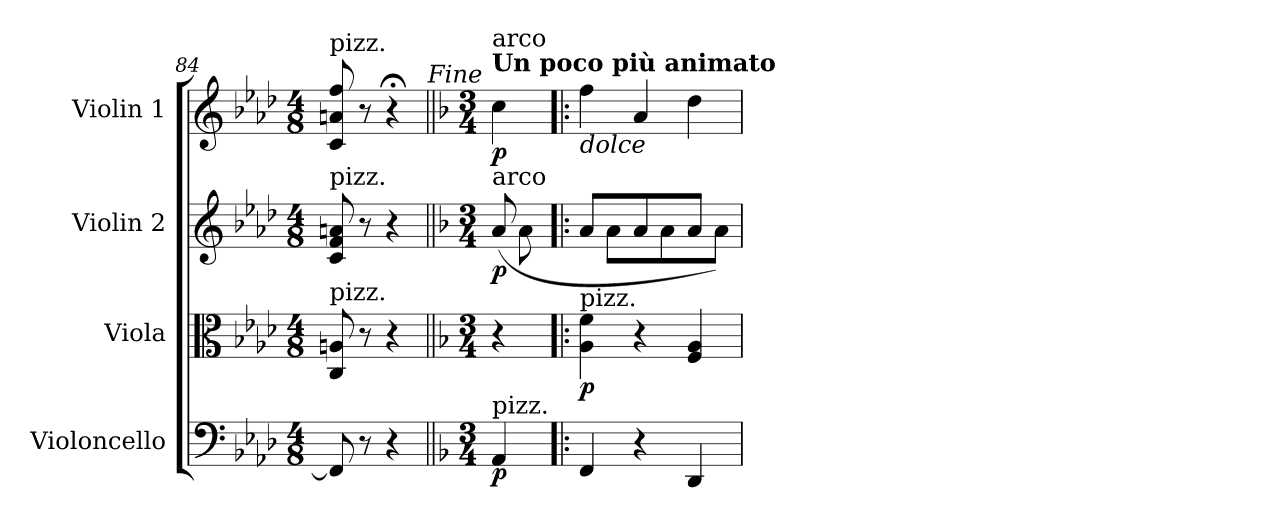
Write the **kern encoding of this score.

**kern	**dynam	**kern	**dynam	**kern	**dynam	**kern	**dynam
*part4	*part4	*part3	*part3	*part2	*part2	*part1	*part1
*staff4	*staff4	*staff3	*staff3	*staff2	*staff2	*staff1	*staff1
*I"Violoncello	*	*I"Viola	*	*I"Violin 2	*	*I"Violin 1	*
*I'Vc	*	*I'Vla	*	*I'Vln	*	*I'Vln	*
*clefF4	*	*clefC3	*	*clefG2	*	*clefG2	*
*k[b-e-a-d-]	*	*k[b-e-a-d-]	*	*k[b-e-a-d-]	*	*k[b-e-a-d-]	*
*M4/8	*	*M4/8	*	*M4/8	*	*M4/8	*
=84	=84	=84	=84	=84	=84	=84	=84
!	!	!	!	!	!	!LO:TX:a:t=pizz.	!
!	!	!	!	!LO:TX:a:t=pizz.	!	!	!
!	!	!LO:TX:a:t=pizz.	!	!	!	!	!
8FF/]	.	8C/ 8An/	.	8c/ 8f/ 8an/	.	8c/ 8an/ 8ff/	.
8r	.	8r	.	8r	.	8r	.
4r	.	4r	.	4r	.	4r;<	.
!	!	!	!	!	!	!LO:TX:a:t=<i>Fine</i>	!
!!LO:LB:g=z
=84X5||	=84X5||	=84X5||	=84X5||	=84X5||	=84X5||	=84X5||	=84X5||
*k[b-]	*	*k[b-]	*	*k[b-]	*	*k[b-]	*
*M3/4	*	*M3/4	*	*M3/4	*	*M3/4	*
*	*	*	*	*^	*	*	*
!	!	!	!	!	!	!	!LO:TX:a:B:t=Un poco più animato	!
!	!	!	!	!	!	!	!LO:TX:a:t=arco	!
!	!	!	!	!LO:TX:a:t=arco	!	!	!	!
!LO:TX:a:t=pizz.	!	!	!	!	!	!	!	!
!	!LO:DY:b	!	!	!	!	!LO:DY:b	!	!LO:DY:b
4AA/	p	4r	.	(8a/	8ryy	p	4cc\	p
.	.	.	.	8ryy	8a\	.	.	.
=85!|:	=85!|:	=85!|:	=85!|:	=85!|:	=85!|:	=85!|:	=85!|:	=85!|:
!	!	!	!	!	!	!	!LO:TX:b:i:t=dolce	!
!	!	!LO:TX:a:t=pizz.	!	!	!	!	!	!
!	!	!	!LO:DY:b	!	!	!	!	!
4FF/	.	4A\ 4f\	p	8a/L	8ryy	.	4ff\	.
.	.	.	.	8ryy	8a\L	.	.	.
4r	.	4r	.	8a/	8ryy	.	4a/	.
.	.	.	.	8ryy	8a\	.	.	.
4DD/	.	4F/ 4A/	.	8a/J	8ryy	.	4dd\	.
.	.	.	.	8ryy	8a\J)	.	.	.
*	*	*	*	*v	*v	*	*	*
=	=	=	=	=	=	=	=
*-	*-	*-	*-	*-	*-	*-	*-
